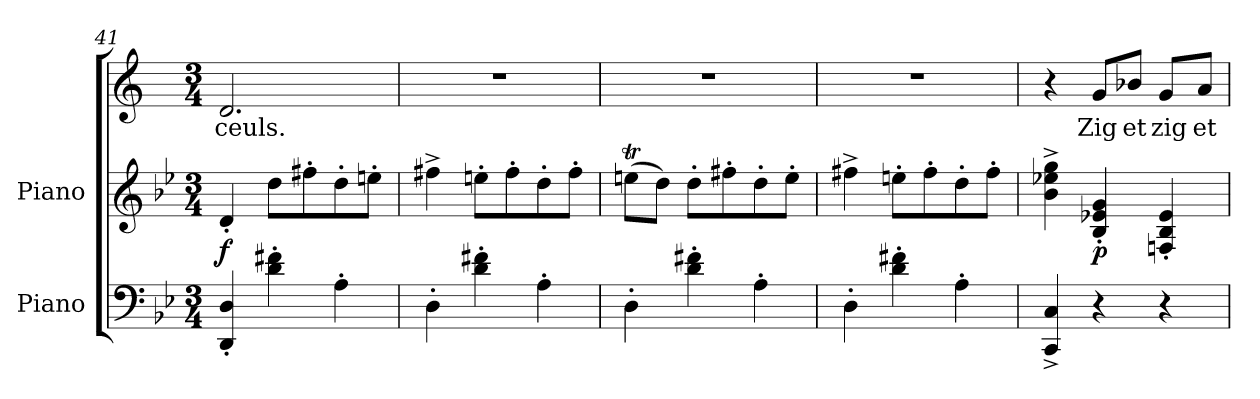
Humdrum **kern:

**kern	**kern	**dynam	**kern	**text
*part3	*part2	*part2	*part1	*part1
*staff3	*staff2	*staff2	*staff1	*staff1
*I"Piano	*I"Piano	*	*	*
!!LO:LB:g=z
*clefF4	*clefG2	*	*clefG2	*
*k[b-e-]	*k[b-e-]	*	*k[]	*
*B-:	*B-:	*	*C:	*
*M3/4	*M3/4	*	*M3/4	*
=41	=41	=41	=41	=41
4DD'/ 4D'/	4d'/	f	2.d/	-ceuls.
4d'\ 4f#X'\	8dd\L	.	.	.
.	8ff#X'\	.	.	.
4A'\	8dd'\	.	.	.
.	8een'\J	.	.	.
=42	=42	=42	=42	=42
4D'\	4ff#X^\	.	2.r	.
4d'\ 4f#X'\	8een'\L	.	.	.
.	8ff#'\	.	.	.
4A'\	8dd'\	.	.	.
.	8ff#'\J	.	.	.
=43	=43	=43	=43	=43
4D'\	(8eent\L	.	2.r	.
.	8dd\J)	.	.	.
4d'\ 4f#X'\	8dd'\L	.	.	.
.	8ff#X'\	.	.	.
4A'\	8dd'\	.	.	.
.	8ee'\J	.	.	.
=44	=44	=44	=44	=44
4D'\	4ff#X^\	.	2.r	.
4d'\ 4f#X'\	8een'\L	.	.	.
.	8ff#'\	.	.	.
4A'\	8dd'\	.	.	.
.	8ff#'\J	.	.	.
=45	=45	=45	=45	=45
4CC^/ 4C^/	4b-^\ 4ee-X^\ 4gg^\	.	4r	.
4r	4B-'/ 4e-X'/ 4g'/	p	8g/L	Zig
.	.	.	8b-/J	et
4r	4Fn'/ 4B-'/ 4e-'/	.	8g/L	zig
.	.	.	8a/J	et
=	=	=	=	=
*-	*-	*-	*-	*-
